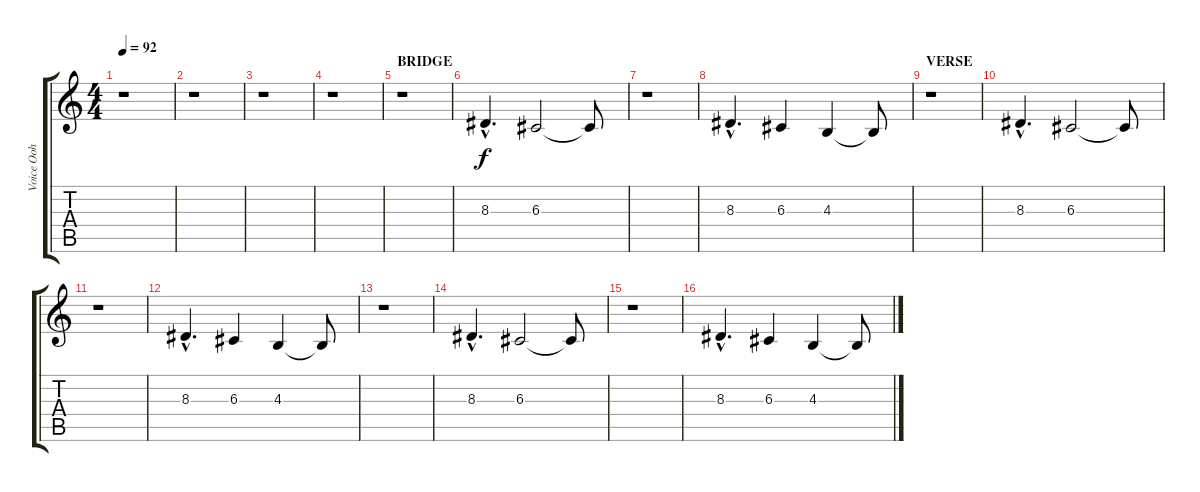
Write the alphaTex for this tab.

\track ("Voice Ooh 2" "Voice Ooh ") {instrument lead6voice}
\staff {score tabs}
\tuning (E4 B3 G3 D3 A2 E2) {hide}
\ts (4 4)
\tempo 92
\clef g2
\ks c
r.1{dy f} |
r.1 |
r.1 |
r.1 |
\section ("" "BRIDGE")
r.1 |
8.3{hac}.4{d} 6.3.2 6.3{t}.8 |
r.1 |
8.3{hac}.4{d} 6.3.4 4.3.4 4.3{t}.8 |
\section ("" "VERSE")
r.1 |
8.3{hac}.4{d} 6.3.2 6.3{t}.8 |
r.1 |
8.3{hac}.4{d} 6.3.4 4.3.4 4.3{t}.8 |
r.1 |
8.3{hac}.4{d} 6.3.2 6.3{t}.8 |
r.1 |
8.3{hac}.4{d} 6.3.4 4.3.4 4.3{t}.8
